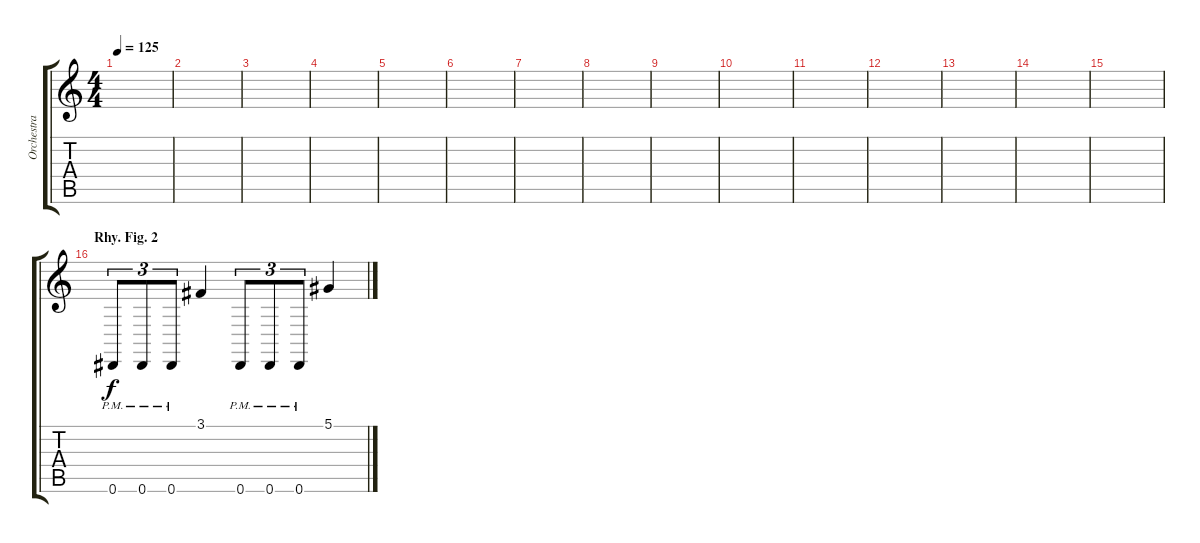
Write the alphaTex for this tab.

\track ("Orchestra 2" "Orchestra ") {instrument stringensemble1}
\staff {score tabs}
\tuning (Eb4 Bb3 Gb3 Db3 Ab2 Eb2) {hide}
\ts (4 4)
\tempo 125
\clef g2
\ks c
|
|
|
|
|
|
|
|
|
|
|
|
|
|
|
\section ("" "Rhy. Fig. 2")
0.6{pm}.8{tu (3 2)} 0.6{pm}.8{tu (3 2)} 0.6{pm}.8{tu (3 2)} 3.1.4 0.6{pm}.8{tu (3 2)} 0.6{pm}.8{tu (3 2)} 0.6{pm}.8{tu (3 2)} 5.1.4
